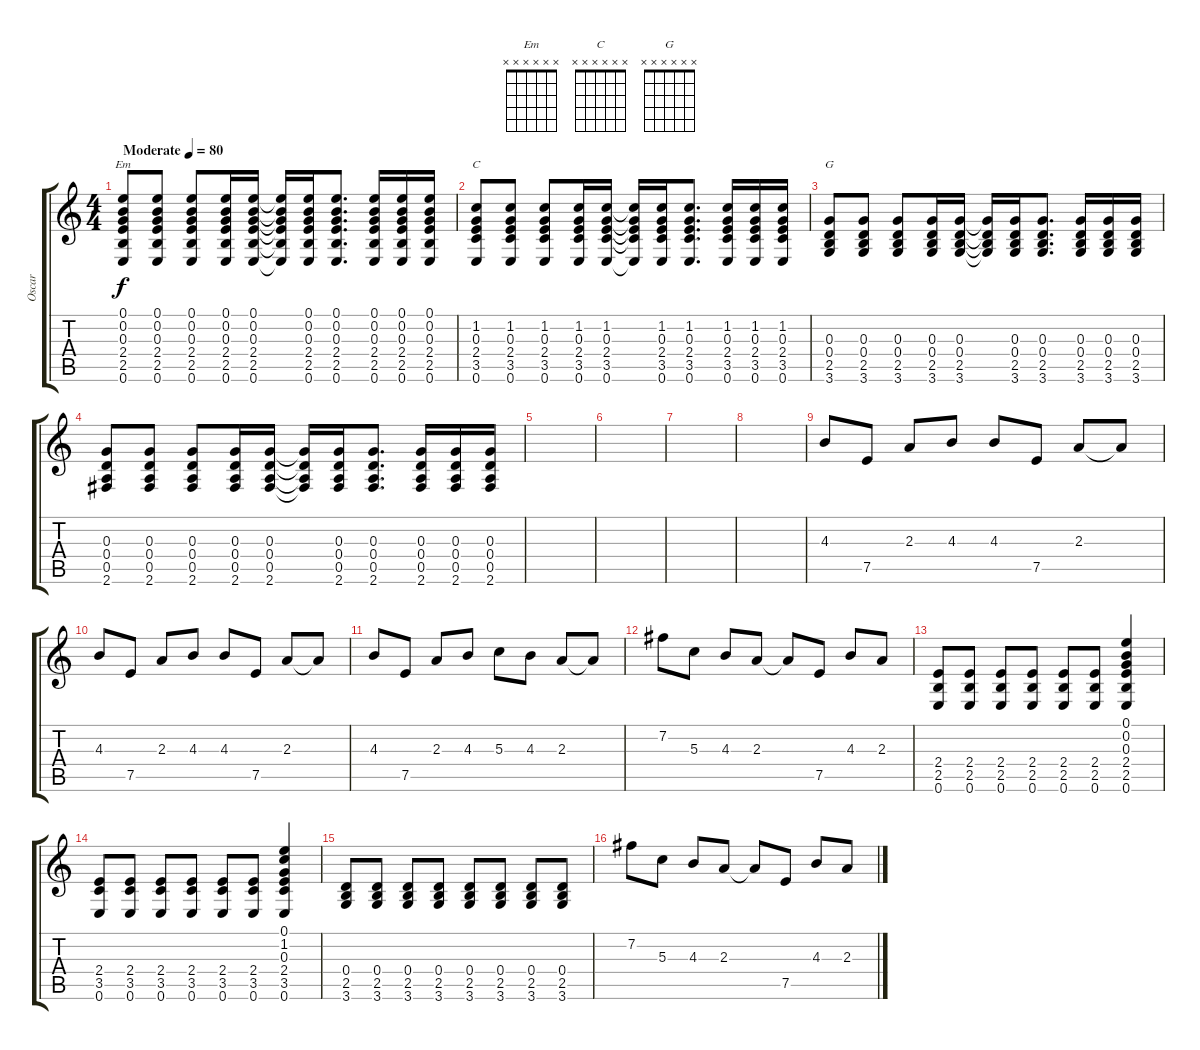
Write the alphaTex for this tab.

\track ("Oscar" "Oscar") {instrument electricguitarclean}
\staff {score tabs}
\tuning (E4 B3 G3 D3 A2 E2) {hide}
\chord ("Em" x x x x x x)
\chord ("C" x x x x x x)
\chord ("G" x x x x x x)
\ts (4 4)
\tempo (80 "Moderate")
\clef g2
\ks c
(0.1 0.2 0.3 2.4 2.5 0.6).8{ch "Em" dy f instrument electricguitarclean} (0.1 0.2 0.3 2.4 2.5 0.6).8 (0.1 0.2 0.3 2.4 2.5 0.6).8 (0.1 0.2 0.3 2.4 2.5 0.6).16 (0.1 0.2 0.3 2.4 2.5 0.6).16 (0.1{t} 0.2{t} 0.3{t} 2.4{t} 2.5{t} 0.6{t}).16 (0.1 0.2 0.3 2.4 2.5 0.6).16 (0.1 0.2 0.3 2.4 2.5 0.6).8{d} (0.1 0.2 0.3 2.4 2.5 0.6).16 (0.1 0.2 0.3 2.4 2.5 0.6).16 (0.1 0.2 0.3 2.4 2.5 0.6).16 |
(1.2 0.3 2.4 3.5 0.6).8{ch "C"} (1.2 0.3 2.4 3.5 0.6).8 (1.2 0.3 2.4 3.5 0.6).8 (1.2 0.3 2.4 3.5 0.6).16 (1.2 0.3 2.4 3.5 0.6).16 (1.2{t} 0.3{t} 2.4{t} 3.5{t} 0.6{t}).16 (1.2 0.3 2.4 3.5 0.6).16 (1.2 0.3 2.4 3.5 0.6).8{d} (1.2 0.3 2.4 3.5 0.6).16 (1.2 0.3 2.4 3.5 0.6).16 (1.2 0.3 2.4 3.5 0.6).16 |
(0.3 0.4 2.5 3.6).8{ch "G"} (0.3 0.4 2.5 3.6).8 (0.3 0.4 2.5 3.6).8 (0.3 0.4 2.5 3.6).16 (0.3 0.4 2.5 3.6).16 (0.3{t} 0.4{t} 2.5{t} 3.6{t}).16 (0.3 0.4 2.5 3.6).16 (0.3 0.4 2.5 3.6).8{d} (0.3 0.4 2.5 3.6).16 (0.3 0.4 2.5 3.6).16 (0.3 0.4 2.5 3.6).16 |
(0.3 0.4 0.5 2.6).8 (0.3 0.4 0.5 2.6).8 (0.3 0.4 0.5 2.6).8 (0.3 0.4 0.5 2.6).16 (0.3 0.4 0.5 2.6).16 (0.3{t} 0.4{t} 0.5{t} 2.6{t}).16 (0.3 0.4 0.5 2.6).16 (0.3 0.4 0.5 2.6).8{d} (0.3 0.4 0.5 2.6).16 (0.3 0.4 0.5 2.6).16 (0.3 0.4 0.5 2.6).16 |
|
|
|
|
4.3.8 7.5.8 2.3.8 4.3.8 4.3.8 7.5.8 2.3.8 2.3{t}.8 |
4.3.8 7.5.8 2.3.8 4.3.8 4.3.8 7.5.8 2.3.8 2.3{t}.8 |
4.3.8 7.5.8 2.3.8 4.3.8 5.3.8 4.3.8 2.3.8 2.3{t}.8 |
7.2.8 5.3.8 4.3.8 2.3.8 2.3{t}.8 7.5.8 4.3.8 2.3.8 |
(2.4 2.5 0.6).8 (2.4 2.5 0.6).8 (2.4 2.5 0.6).8 (2.4 2.5 0.6).8 (2.4 2.5 0.6).8 (2.4 2.5 0.6).8 (0.1 0.2 0.3 2.4 2.5 0.6).4 |
(2.4 3.5 0.6).8 (2.4 3.5 0.6).8 (2.4 3.5 0.6).8 (2.4 3.5 0.6).8 (2.4 3.5 0.6).8 (2.4 3.5 0.6).8 (0.1 1.2 0.3 2.4 3.5 0.6).4 |
(0.4 2.5 3.6).8 (0.4 2.5 3.6).8 (0.4 2.5 3.6).8 (0.4 2.5 3.6).8 (0.4 2.5 3.6).8 (0.4 2.5 3.6).8 (0.4 2.5 3.6).8 (0.4 2.5 3.6).8 |
7.2.8 5.3.8 4.3.8 2.3.8 2.3{t}.8 7.5.8 4.3.8 2.3.8
